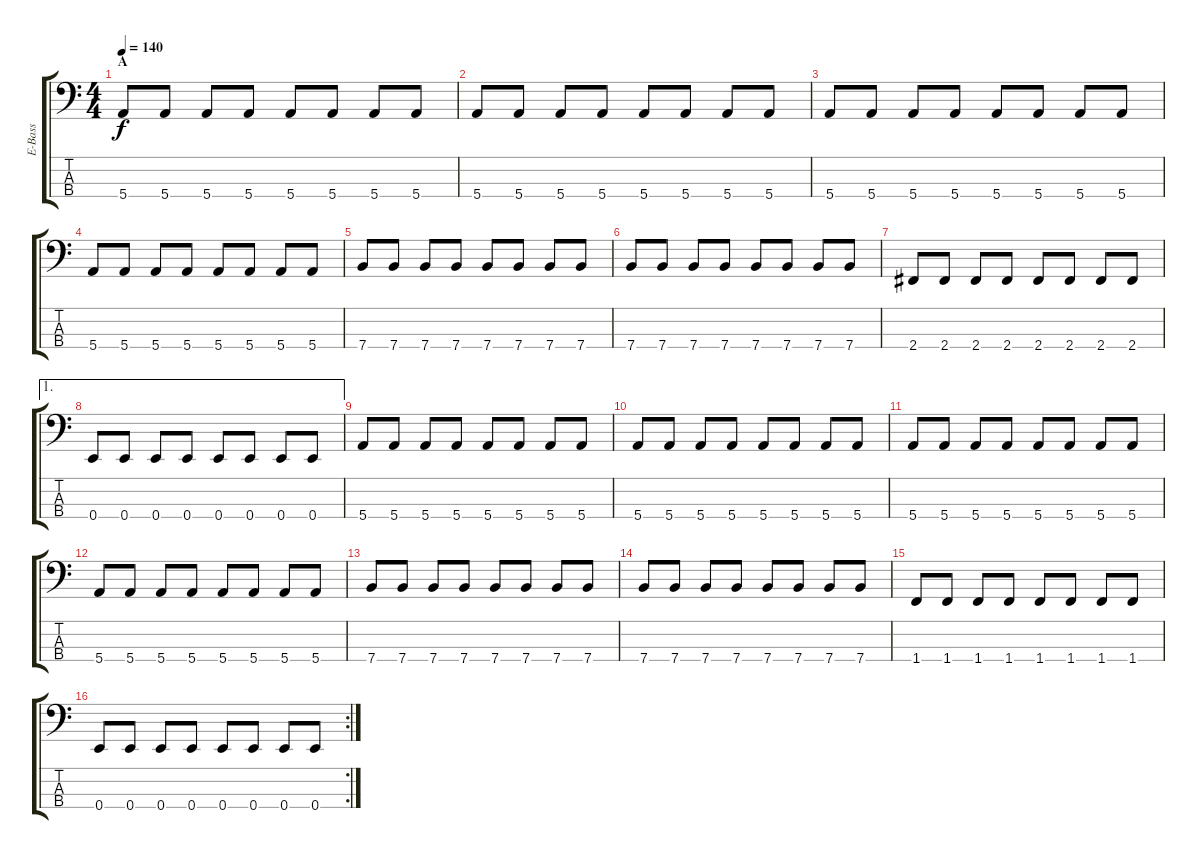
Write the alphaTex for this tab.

\track ("E-Bass" "E-Bass") {instrument electricbassfinger}
\staff {score tabs}
\tuning (G2 D2 A1 E1) {hide}
\ts (4 4)
\section ("" "A")
\tempo 140
\clef f4
\ks c
5.4.8{dy f} 5.4.8 5.4.8 5.4.8 5.4.8 5.4.8 5.4.8 5.4.8 |
5.4.8 5.4.8 5.4.8 5.4.8 5.4.8 5.4.8 5.4.8 5.4.8 |
5.4.8 5.4.8 5.4.8 5.4.8 5.4.8 5.4.8 5.4.8 5.4.8 |
5.4.8 5.4.8 5.4.8 5.4.8 5.4.8 5.4.8 5.4.8 5.4.8 |
7.4.8 7.4.8 7.4.8 7.4.8 7.4.8 7.4.8 7.4.8 7.4.8 |
7.4.8 7.4.8 7.4.8 7.4.8 7.4.8 7.4.8 7.4.8 7.4.8 |
2.4.8 2.4.8 2.4.8 2.4.8 2.4.8 2.4.8 2.4.8 2.4.8 |
\ae 1
0.4.8 0.4.8 0.4.8 0.4.8 0.4.8 0.4.8 0.4.8 0.4.8 |
5.4.8 5.4.8 5.4.8 5.4.8 5.4.8 5.4.8 5.4.8 5.4.8 |
5.4.8 5.4.8 5.4.8 5.4.8 5.4.8 5.4.8 5.4.8 5.4.8 |
5.4.8 5.4.8 5.4.8 5.4.8 5.4.8 5.4.8 5.4.8 5.4.8 |
5.4.8 5.4.8 5.4.8 5.4.8 5.4.8 5.4.8 5.4.8 5.4.8 |
7.4.8 7.4.8 7.4.8 7.4.8 7.4.8 7.4.8 7.4.8 7.4.8 |
7.4.8 7.4.8 7.4.8 7.4.8 7.4.8 7.4.8 7.4.8 7.4.8 |
1.4.8 1.4.8 1.4.8 1.4.8 1.4.8 1.4.8 1.4.8 1.4.8 |
\rc 2
0.4.8 0.4.8 0.4.8 0.4.8 0.4.8 0.4.8 0.4.8 0.4.8
